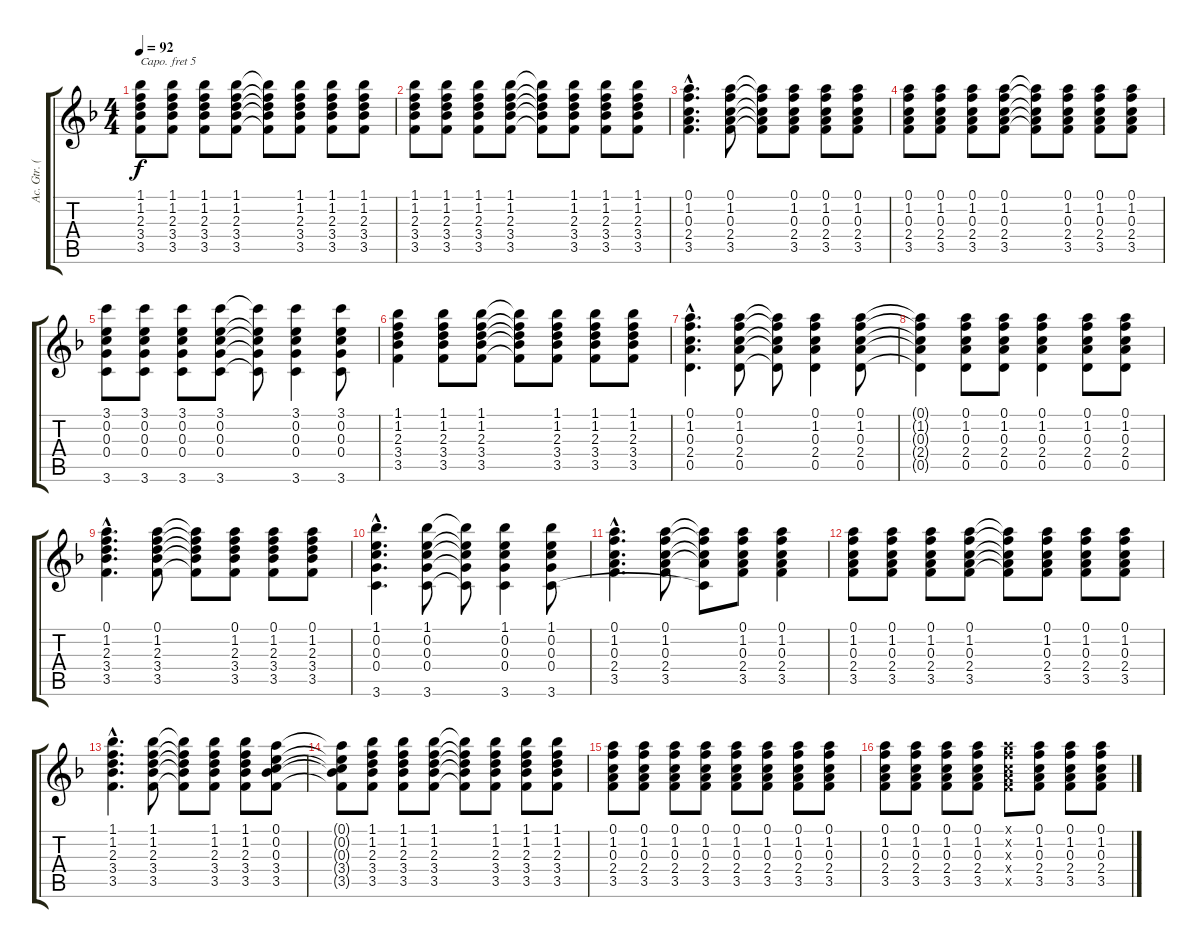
\track ("Ac. Gtr. (Capo 5)" "Ac. Gtr. (") {instrument acousticguitarnylon}
\staff {score tabs}
\capo 5
\tuning (E4 B3 G3 D3 A2 E2) {hide}
\ts (4 4)
\tempo 92
\clef g2
\ks f
(1.1 1.2 2.3 3.4 3.5).8{dy f} (1.1 1.2 2.3 3.4 3.5).8 (1.1 1.2 2.3 3.4 3.5).8 (1.1 1.2 2.3 3.4 3.5).8 (1.1{t} 1.2{t} 2.3{t} 3.4{t} 3.5{t}).8 (1.1 1.2 2.3 3.4 3.5).8 (1.1 1.2 2.3 3.4 3.5).8 (1.1 1.2 2.3 3.4 3.5).8 |
(1.1 1.2 2.3 3.4 3.5).8 (1.1 1.2 2.3 3.4 3.5).8 (1.1 1.2 2.3 3.4 3.5).8 (1.1 1.2 2.3 3.4 3.5).8 (1.1{t} 1.2{t} 2.3{t} 3.4{t} 3.5{t}).8 (1.1 1.2 2.3 3.4 3.5).8 (1.1 1.2 2.3 3.4 3.5).8 (1.1 1.2 2.3 3.4 3.5).8 |
(0.1{hac} 1.2{hac} 0.3{hac} 2.4{hac} 3.5{hac}).4{d} (0.1 1.2 0.3 2.4 3.5).8 (0.1{t} 1.2{t} 0.3{t} 2.4{t} 3.5{t}).8 (0.1 1.2 0.3 2.4 3.5).8 (0.1 1.2 0.3 2.4 3.5).8 (0.1 1.2 0.3 2.4 3.5).8 |
(0.1 1.2 0.3 2.4 3.5).8 (0.1 1.2 0.3 2.4 3.5).8 (0.1 1.2 0.3 2.4 3.5).8 (0.1 1.2 0.3 2.4 3.5).8 (0.1{t} 1.2{t} 0.3{t} 2.4{t} 3.5{t}).8 (0.1 1.2 0.3 2.4 3.5).8 (0.1 1.2 0.3 2.4 3.5).8 (0.1 1.2 0.3 2.4 3.5).8 |
(3.1 0.2 0.3 0.4 3.6).8 (3.1 0.2 0.3 0.4 3.6).8 (3.1 0.2 0.3 0.4 3.6).8 (3.1 0.2 0.3 0.4 3.6).8 (3.1{t} 0.2{t} 0.3{t} 0.4{t} 3.6{t}).8 (3.1 0.2 0.3 0.4 3.6).4 (3.1 0.2 0.3 0.4 3.6).8 |
(1.1 1.2 2.3 3.4 3.5).4 (1.1 1.2 2.3 3.4 3.5).8 (1.1 1.2 2.3 3.4 3.5).8 (1.1{t} 1.2{t} 2.3{t} 3.4{t} 3.5{t}).8 (1.1 1.2 2.3 3.4 3.5).8 (1.1 1.2 2.3 3.4 3.5).8 (1.1 1.2 2.3 3.4 3.5).8 |
(0.1{hac} 1.2{hac} 0.3{hac} 2.4{hac} 0.5{hac}).4{d} (0.1 1.2 0.3 2.4 0.5).8 (0.1{t} 1.2{t} 0.3{t} 2.4{t} 0.5{t}).8 (0.1 1.2 0.3 2.4 0.5).4 (0.1 1.2 0.3 2.4 0.5).8 |
(0.1{t} 1.2{t} 0.3{t} 2.4{t} 0.5{t}).4 (0.1 1.2 0.3 2.4 0.5).8 (0.1 1.2 0.3 2.4 0.5).8 (0.1 1.2 0.3 2.4 0.5).4 (0.1 1.2 0.3 2.4 0.5).8 (0.1 1.2 0.3 2.4 0.5).8 |
(0.1{hac} 1.2{hac} 2.3{hac} 3.4{hac} 3.5{hac}).4{d} (0.1 1.2 2.3 3.4 3.5).8 (0.1{t} 1.2{t} 2.3{t} 3.4{t} 3.5{t}).8 (0.1 1.2 2.3 3.4 3.5).8 (0.1 1.2 2.3 3.4 3.5).8 (0.1 1.2 2.3 3.4 3.5).8 |
(1.1{hac} 0.2{hac} 0.3{hac} 0.4{hac} 3.6{hac}).4{d} (1.1 0.2 0.3 0.4 3.6).8 (1.1{t} 0.2{t} 0.3{t} 0.4{t} 3.6{t}).8 (1.1 0.2 0.3 0.4 3.6).4 (1.1 0.2 0.3 0.4 3.6).8 |
(0.1{hac} 1.2{hac} 0.3{hac} 2.4{hac} 3.5{hac}).4{d} (0.1 1.2 0.3 2.4 3.5).8 (0.1{t} 1.2{t} 0.3{t} 2.4{t} 3.6{t}).8 (0.1 1.2 0.3 2.4 3.5).8 (0.1 1.2 0.3 2.4 3.5).4 |
(0.1 1.2 0.3 2.4 3.5).8 (0.1 1.2 0.3 2.4 3.5).8 (0.1 1.2 0.3 2.4 3.5).8 (0.1 1.2 0.3 2.4 3.5).8 (0.1{t} 1.2{t} 0.3{t} 2.4{t} 3.5{t}).8 (0.1 1.2 0.3 2.4 3.5).8 (0.1 1.2 0.3 2.4 3.5).8 (0.1 1.2 0.3 2.4 3.5).8 |
(1.1{hac} 1.2{hac} 2.3{hac} 3.4{hac} 3.5{hac}).4{d} (1.1 1.2 2.3 3.4 3.5).8 (1.1{t} 1.2{t} 2.3{t} 3.4{t} 3.5{t}).8 (1.1 1.2 2.3 3.4 3.5).8 (1.1 1.2 2.3 3.4 3.5).8 (0.1 0.2 0.3 3.4 3.5).8 |
(0.1{t} 0.2{t} 0.3{t} 3.4{t} 3.5{t}).8 (1.1 1.2 2.3 3.4 3.5).8 (1.1 1.2 2.3 3.4 3.5).8 (1.1 1.2 2.3 3.4 3.5).8 (1.1{t} 1.2{t} 2.3{t} 3.4{t} 3.5{t}).8 (1.1 1.2 2.3 3.4 3.5).8 (1.1 1.2 2.3 3.4 3.5).8 (1.1 1.2 2.3 3.4 3.5).8 |
(0.1 1.2 0.3 2.4 3.5).8 (0.1 1.2 0.3 2.4 3.5).8 (0.1 1.2 0.3 2.4 3.5).8 (0.1 1.2 0.3 2.4 3.5).8 (0.1 1.2 0.3 2.4 3.5).8 (0.1 1.2 0.3 2.4 3.5).8 (0.1 1.2 0.3 2.4 3.5).8 (0.1 1.2 0.3 2.4 3.5).8 |
(0.1 1.2 0.3 2.4 3.5).8 (0.1 1.2 0.3 2.4 3.5).8 (0.1 1.2 0.3 2.4 3.5).8 (0.1 1.2 0.3 2.4 3.5).8 (0.1{x} 1.2{x} 0.3{x} 2.4{x} 3.5{x}).8 (0.1 1.2 0.3 2.4 3.5).8 (0.1 1.2 0.3 2.4 3.5).8 (0.1 1.2 0.3 2.4 3.5).8
